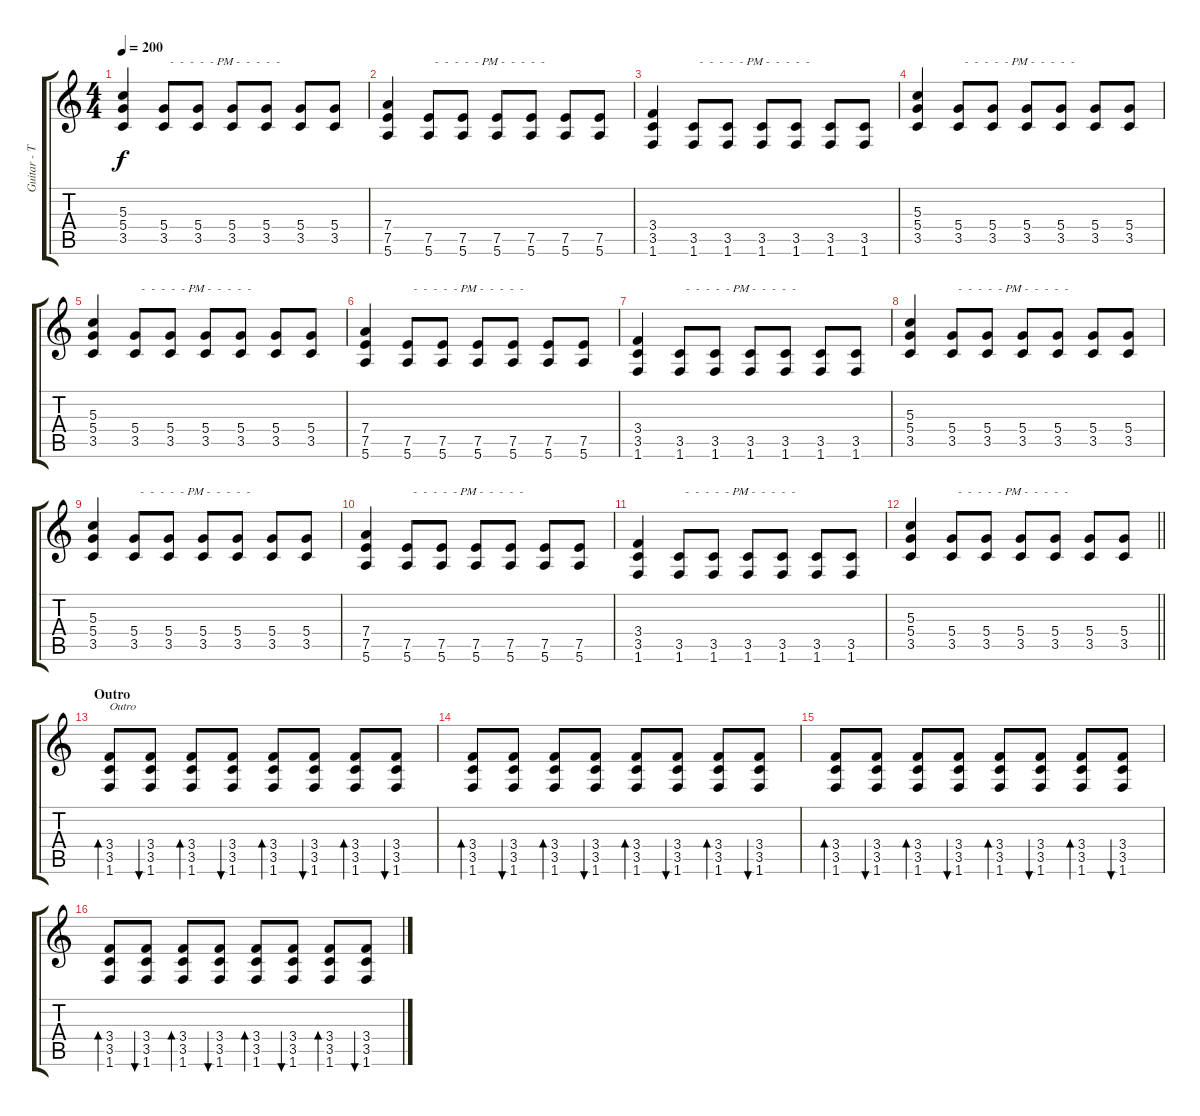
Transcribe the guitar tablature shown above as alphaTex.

\track ("Guitar - Toru" "Guitar - T") {instrument distortionguitar}
\staff {score tabs}
\tuning (E4 B3 G3 D3 A2 E2) {hide}
\ts (4 4)
\tempo 200
\clef g2
\ks c
(5.3 5.4 3.5).4{dy f instrument distortionguitar} (5.4 3.5).8{txt "  -  -  -  -  - PM -  -  -  -  -  " instrument electricguitarmuted} (5.4 3.5).8 (5.4 3.5).8 (5.4 3.5).8 (5.4 3.5).8 (5.4 3.5).8 |
(7.4 7.5 5.6).4{instrument distortionguitar} (7.5 5.6).8{txt "  -  -  -  -  - PM -  -  -  -  -  " instrument electricguitarmuted} (7.5 5.6).8 (7.5 5.6).8 (7.5 5.6).8 (7.5 5.6).8 (7.5 5.6).8 |
(3.4 3.5 1.6).4{instrument distortionguitar} (3.5 1.6).8{txt "  -  -  -  -  - PM -  -  -  -  -  " instrument electricguitarmuted} (3.5 1.6).8 (3.5 1.6).8 (3.5 1.6).8 (3.5 1.6).8 (3.5 1.6).8 |
(5.3 5.4 3.5).4{instrument distortionguitar} (5.4 3.5).8{txt "  -  -  -  -  - PM -  -  -  -  -  " instrument electricguitarmuted} (5.4 3.5).8 (5.4 3.5).8 (5.4 3.5).8 (5.4 3.5).8 (5.4 3.5).8 |
(5.3 5.4 3.5).4{instrument distortionguitar} (5.4 3.5).8{txt "  -  -  -  -  - PM -  -  -  -  -  " instrument electricguitarmuted} (5.4 3.5).8 (5.4 3.5).8 (5.4 3.5).8 (5.4 3.5).8 (5.4 3.5).8 |
(7.4 7.5 5.6).4{instrument distortionguitar} (7.5 5.6).8{txt "  -  -  -  -  - PM -  -  -  -  -  " instrument electricguitarmuted} (7.5 5.6).8 (7.5 5.6).8 (7.5 5.6).8 (7.5 5.6).8 (7.5 5.6).8 |
(3.4 3.5 1.6).4{instrument distortionguitar} (3.5 1.6).8{txt "  -  -  -  -  - PM -  -  -  -  -  " instrument electricguitarmuted} (3.5 1.6).8 (3.5 1.6).8 (3.5 1.6).8 (3.5 1.6).8 (3.5 1.6).8 |
(5.3 5.4 3.5).4{instrument distortionguitar} (5.4 3.5).8{txt "  -  -  -  -  - PM -  -  -  -  -  " instrument electricguitarmuted} (5.4 3.5).8 (5.4 3.5).8 (5.4 3.5).8 (5.4 3.5).8 (5.4 3.5).8 |
(5.3 5.4 3.5).4{instrument distortionguitar} (5.4 3.5).8{txt "  -  -  -  -  - PM -  -  -  -  -  " instrument electricguitarmuted} (5.4 3.5).8 (5.4 3.5).8 (5.4 3.5).8 (5.4 3.5).8 (5.4 3.5).8 |
(7.4 7.5 5.6).4{instrument distortionguitar} (7.5 5.6).8{txt "  -  -  -  -  - PM -  -  -  -  -  " instrument electricguitarmuted} (7.5 5.6).8 (7.5 5.6).8 (7.5 5.6).8 (7.5 5.6).8 (7.5 5.6).8 |
(3.4 3.5 1.6).4{instrument distortionguitar} (3.5 1.6).8{txt "  -  -  -  -  - PM -  -  -  -  -  " instrument electricguitarmuted} (3.5 1.6).8 (3.5 1.6).8 (3.5 1.6).8 (3.5 1.6).8 (3.5 1.6).8 |
\barLineRight lightlight
(5.3 5.4 3.5).4{instrument distortionguitar} (5.4 3.5).8{txt "  -  -  -  -  - PM -  -  -  -  -  " instrument electricguitarmuted} (5.4 3.5).8 (5.4 3.5).8 (5.4 3.5).8 (5.4 3.5).8 (5.4 3.5).8 |
\section ("" "Outro")
(3.4 3.5 1.6).8{bd 240 txt "Outro" instrument distortionguitar} (3.4 3.5 1.6).8{bu 240} (3.4 3.5 1.6).8{bd 240} (3.4 3.5 1.6).8{bu 240} (3.4 3.5 1.6).8{bd 240} (3.4 3.5 1.6).8{bu 240} (3.4 3.5 1.6).8{bd 240} (3.4 3.5 1.6).8{bu 240} |
(3.4 3.5 1.6).8{bd 240} (3.4 3.5 1.6).8{bu 240} (3.4 3.5 1.6).8{bd 240} (3.4 3.5 1.6).8{bu 240} (3.4 3.5 1.6).8{bd 240} (3.4 3.5 1.6).8{bu 240} (3.4 3.5 1.6).8{bd 240} (3.4 3.5 1.6).8{bu 240} |
(3.4 3.5 1.6).8{bd 240} (3.4 3.5 1.6).8{bu 240} (3.4 3.5 1.6).8{bd 240} (3.4 3.5 1.6).8{bu 240} (3.4 3.5 1.6).8{bd 240} (3.4 3.5 1.6).8{bu 240} (3.4 3.5 1.6).8{bd 240} (3.4 3.5 1.6).8{bu 240} |
(3.4 3.5 1.6).8{bd 240} (3.4 3.5 1.6).8{bu 240} (3.4 3.5 1.6).8{bd 240} (3.4 3.5 1.6).8{bu 240} (3.4 3.5 1.6).8{bd 240} (3.4 3.5 1.6).8{bu 240} (3.4 3.5 1.6).8{bd 240} (3.4 3.5 1.6).8{bu 240}
